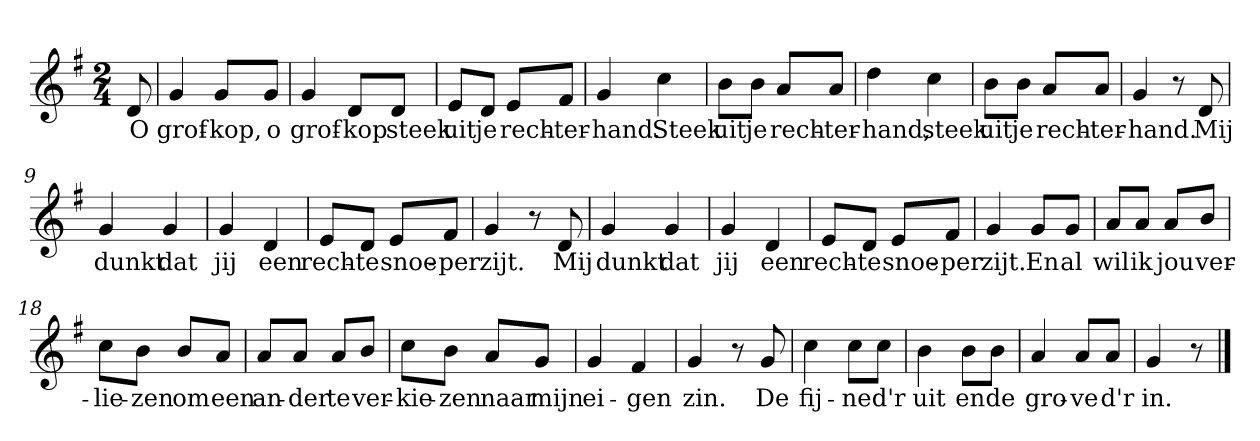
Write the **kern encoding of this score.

**kern	**text
*part1	*part1
*staff1	*staff1
*clefG2	*
*k[f#]	*
*G:	*
*M2/4	*
*MM120	*
=	=
8d	O
=1	=1
4g	grof-
8g/L	-kop,
8g/J	o
=2	=2
4g	grof-
8d/L	-kop
8d/J	steek
=3	=3
8e/L	uit
8d/J	je
8e/L	rech-
8f#/J	-ter-
=4	=4
4g	-hand.
4cc	Steek
=5	=5
8b\L	uit
8b\J	je
8a/L	rech-
8a/J	-ter-
=6	=6
4dd	-hand,
4cc	steek
=7	=7
8b\L	uit
8b\J	je
8a/L	rech-
8a/J	-ter-
=8	=8
4g	-hand.
8r	.
8d	Mij
=9	=9
4g	dunkt
4g	dat
=10	=10
4g	jij
4d	een
=11	=11
8e/L	rech-
8d/J	-te
8e/L	snoe-
8f#/J	-per
=12	=12
4g	zijt.
8r	.
8d	Mij
=13	=13
4g	dunkt
4g	dat
=14	=14
4g	jij
4d	een
=15	=15
8e/L	rech-
8d/J	-te
8e/L	snoe-
8f#/J	-per
=16	=16
4g	zijt.
8g/L	En
8g/J	al
=17	=17
8a/L	wil
8a/J	ik
8a/L	jou
8b/J	ver-
=18	=18
8cc\L	-lie-
8b\J	-zen
8b/L	om
8a/J	een
=19	=19
8a/L	an-
8a/J	-der
8a/L	te
8b/J	ver-
=20	=20
8cc\L	-kie-
8b\J	-zen
8a/L	naar
8g/J	mijn
=21	=21
4g	ei-
4f#	-gen
=22	=22
4g	zin.
8r	.
8g	De
=23	=23
4cc	fij-
8cc\L	-ne
8cc\J	d'r
=24	=24
4b	uit
8b\L	en
8b\J	de
=25	=25
4a	gro-
8a/L	-ve
8a/J	d'r
=26	=26
4g	in.
8r	.
==	==
*-	*-
